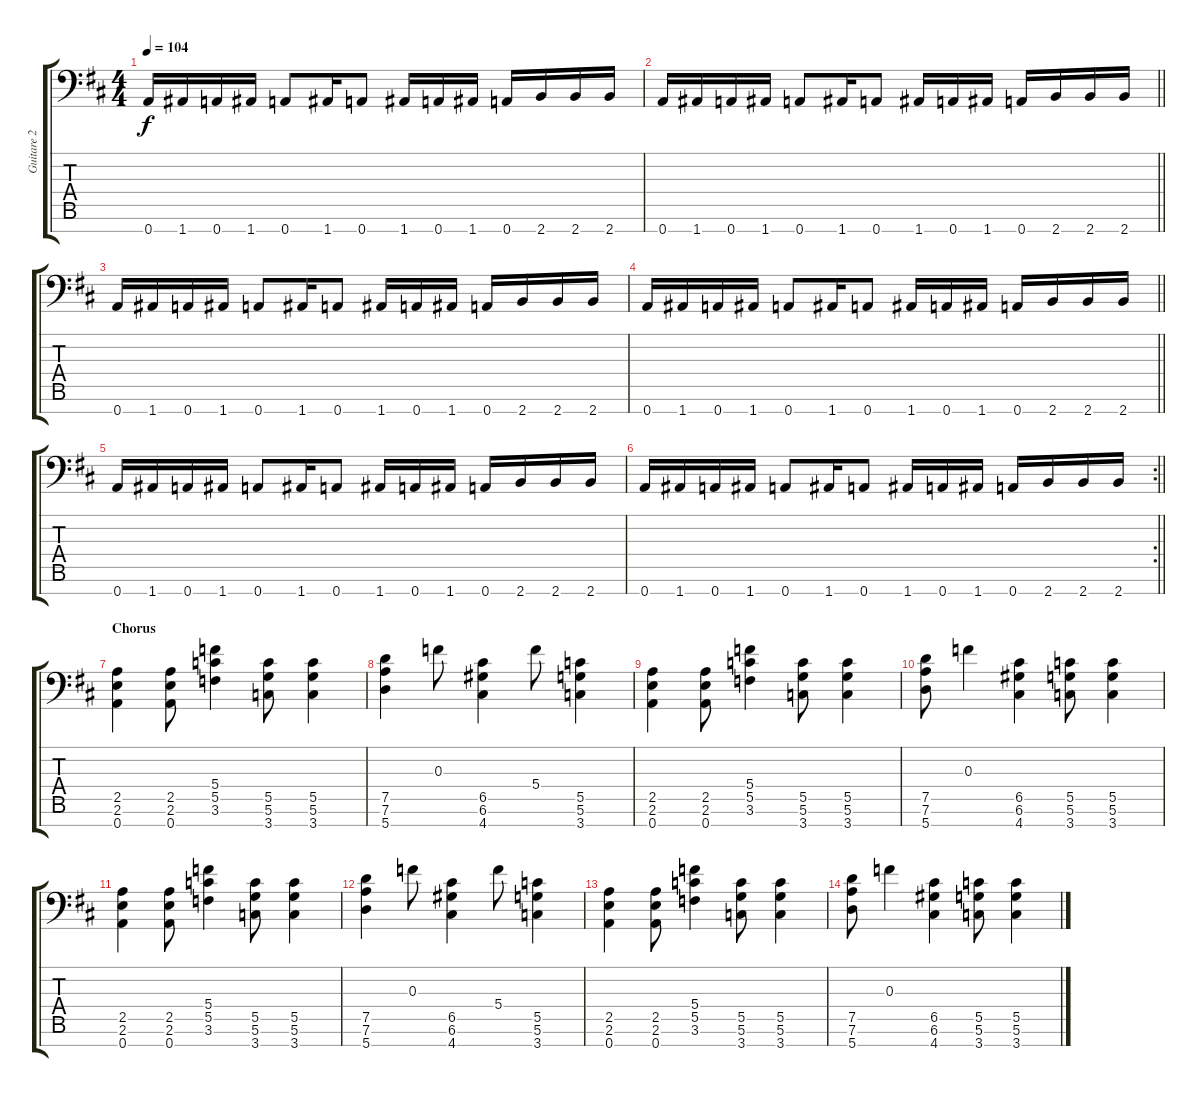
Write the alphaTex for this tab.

\track ("Guitare 2" "Guitare 2") {instrument overdrivenguitar}
\staff {score tabs}
\tuning (D4 A3 F3 C3 G2 D2 A1) {hide}
\ts (4 4)
\tempo 104
\clef f4
\ks d
0.7.16{dy f} 1.7.16 0.7.16 1.7.16 0.7.8 1.7.16 0.7.8 1.7.16 0.7.16 1.7.16 0.7.16 2.7.16 2.7.16 2.7.16 |
\barLineRight lightlight
0.7.16 1.7.16 0.7.16 1.7.16 0.7.8 1.7.16 0.7.8 1.7.16 0.7.16 1.7.16 0.7.16 2.7.16 2.7.16 2.7.16 |
0.7.16 1.7.16 0.7.16 1.7.16 0.7.8 1.7.16 0.7.8 1.7.16 0.7.16 1.7.16 0.7.16 2.7.16 2.7.16 2.7.16 |
\barLineRight lightlight
0.7.16 1.7.16 0.7.16 1.7.16 0.7.8 1.7.16 0.7.8 1.7.16 0.7.16 1.7.16 0.7.16 2.7.16 2.7.16 2.7.16 |
0.7.16 1.7.16 0.7.16 1.7.16 0.7.8 1.7.16 0.7.8 1.7.16 0.7.16 1.7.16 0.7.16 2.7.16 2.7.16 2.7.16 |
\rc 2
\barLineRight lightlight
0.7.16 1.7.16 0.7.16 1.7.16 0.7.8 1.7.16 0.7.8 1.7.16 0.7.16 1.7.16 0.7.16 2.7.16 2.7.16 2.7.16 |
\section ("" "Chorus")
(2.5 2.6 0.7).4 (2.5 2.6 0.7).8 (5.4 5.5 3.6).4 (5.5 5.6 3.7).8 (5.5 5.6 3.7).4 |
(7.5 7.6 5.7).4 0.3.8 (6.5 6.6 4.7).4 5.4.8 (5.5 5.6 3.7).4 |
(2.5 2.6 0.7).4 (2.5 2.6 0.7).8 (5.4 5.5 3.6).4 (5.5 5.6 3.7).8 (5.5 5.6 3.7).4 |
(7.5 7.6 5.7).8 0.3.4 (6.5 6.6 4.7).4 (5.5 5.6 3.7).8 (5.5 5.6 3.7).4 |
(2.5 2.6 0.7).4 (2.5 2.6 0.7).8 (5.4 5.5 3.6).4 (5.5 5.6 3.7).8 (5.5 5.6 3.7).4 |
(7.5 7.6 5.7).4 0.3.8 (6.5 6.6 4.7).4 5.4.8 (5.5 5.6 3.7).4 |
(2.5 2.6 0.7).4 (2.5 2.6 0.7).8 (5.4 5.5 3.6).4 (5.5 5.6 3.7).8 (5.5 5.6 3.7).4 |
(7.5 7.6 5.7).8 0.3.4 (6.5 6.6 4.7).4 (5.5 5.6 3.7).8 (5.5 5.6 3.7).4
